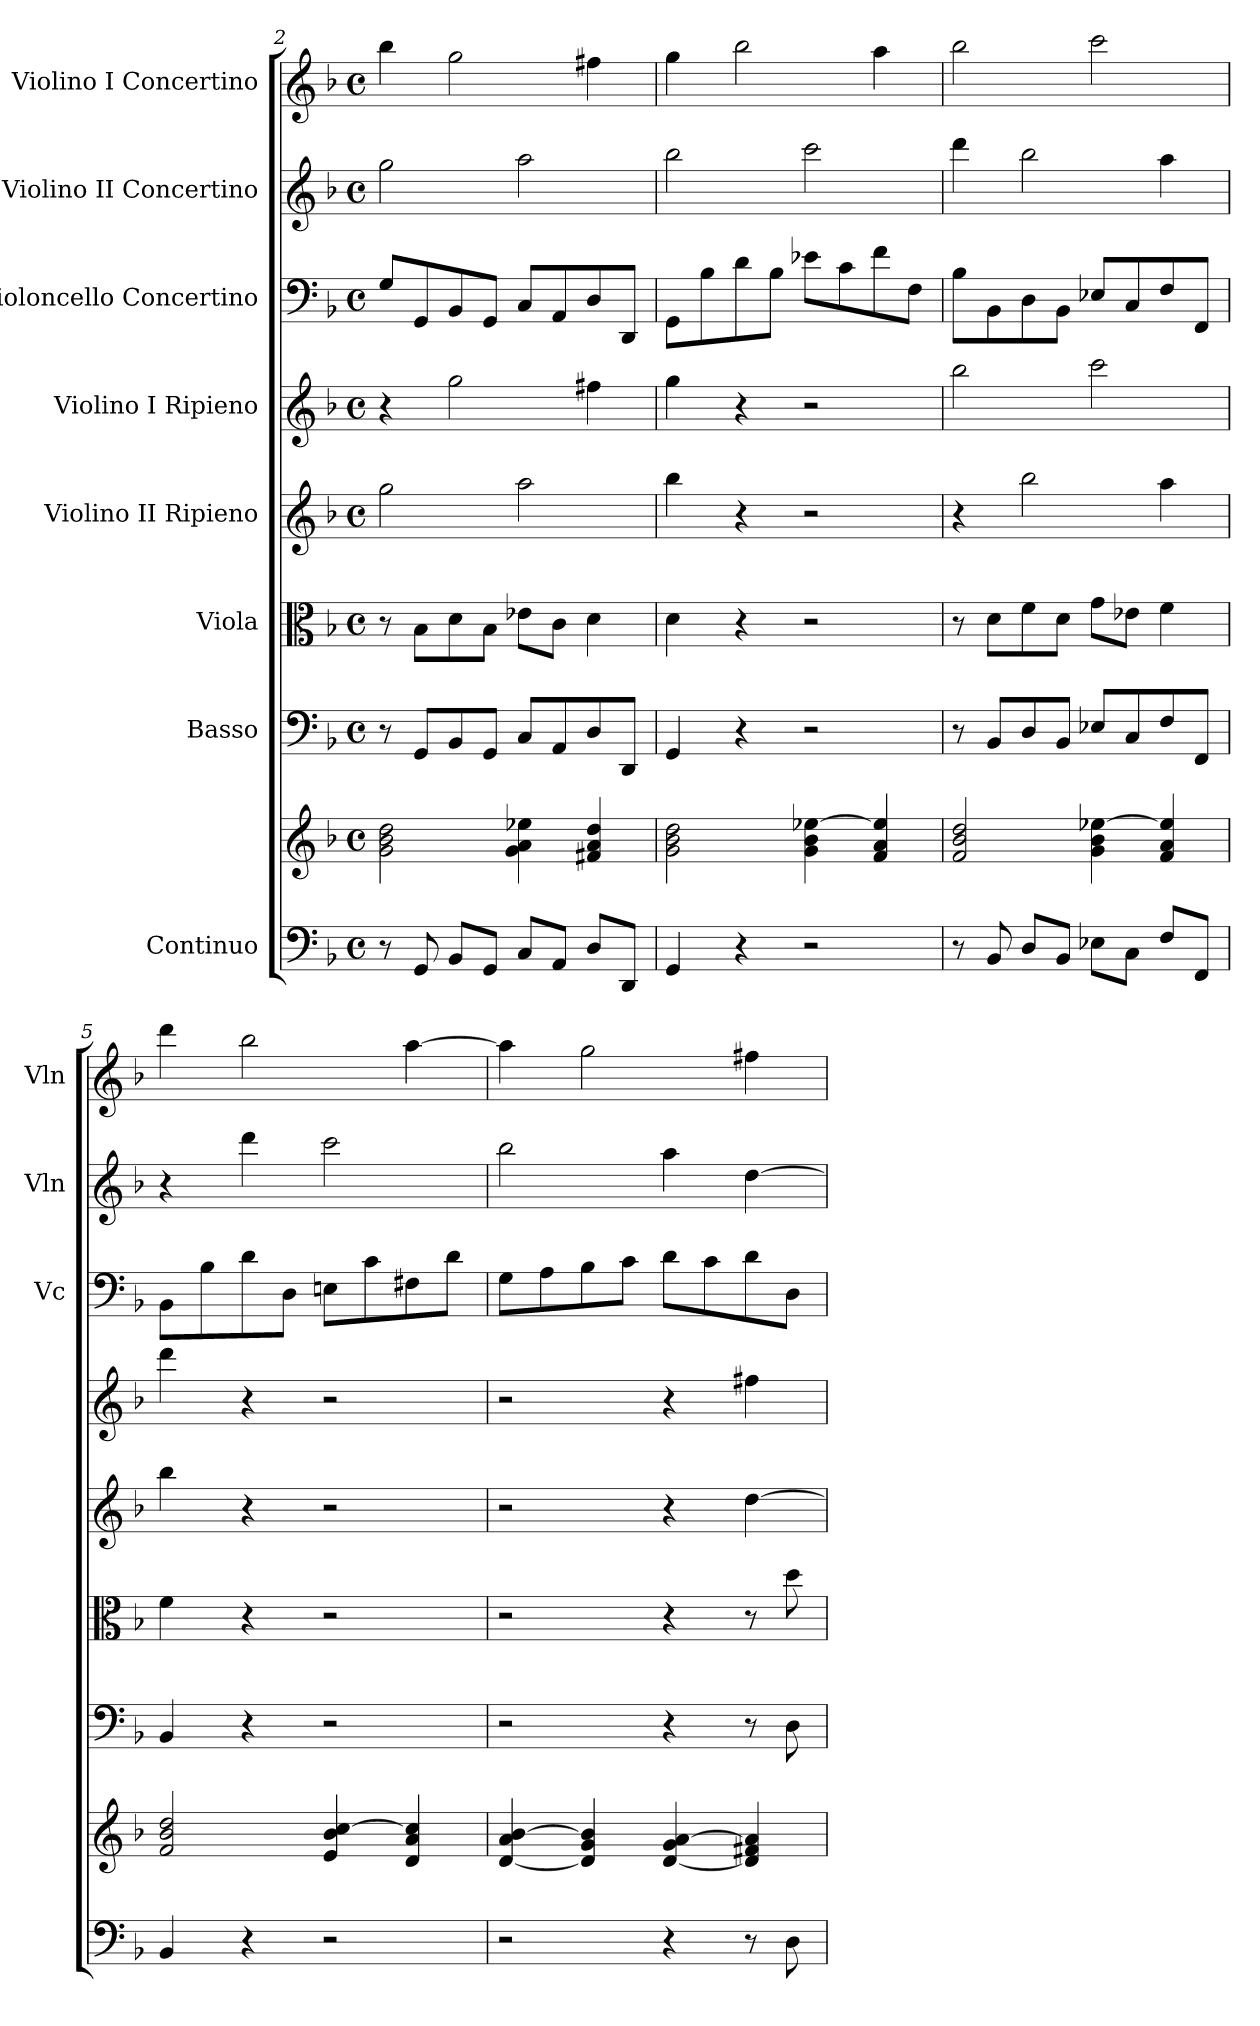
**kern	**kern	**kern	**kern	**kern	**kern	**kern	**kern	**kern
*part8	*part8	*part7	*part6	*part5	*part4	*part3	*part2	*part1
*staff9	*staff8	*staff7	*staff6	*staff5	*staff4	*staff3	*staff2	*staff1
*I"Continuo	*	*I"Basso	*I"Viola	*I"Violino II Ripieno	*I"Violino I Ripieno	*I"Violoncello Concertino	*I"Violino II Concertino	*I"Violino I Concertino
*	*	*	*	*	*	*I'Vc	*I'Vln	*I'Vln
*clefF4	*clefG2	*clefF4	*clefC3	*clefG2	*clefG2	*clefF4	*clefG2	*clefG2
*k[b-]	*k[b-]	*k[b-]	*k[b-]	*k[b-]	*k[b-]	*k[b-]	*k[b-]	*k[b-]
*M4/4	*M4/4	*M4/4	*M4/4	*M4/4	*M4/4	*M4/4	*M4/4	*M4/4
*met(c)	*met(c)	*met(c)	*met(c)	*met(c)	*met(c)	*met(c)	*met(c)	*met(c)
=2	=2	=2	=2	=2	=2	=2	=2	=2
8r	2g\ 2b-\ 2dd\	8r	8r	2gg\	4r	8G/L	2gg\	4bb-\
8GG/	.	8GG/L	8B-\L	.	.	8GG/	.	.
8BB-/L	.	8BB-/	8d\	.	2gg\	8BB-/	.	2gg\
8GG/J	.	8GG/J	8B-\J	.	.	8GG/J	.	.
8C/L	4g\ 4a\ 4ee-X\	8C/L	8e-X\L	2aa\	.	8C/L	2aa\	.
8AA/J	.	8AA/	8c\J	.	.	8AA/	.	.
8D/L	4f#X/ 4a/ 4dd/	8D/	4d\	.	4ff#X\	8D/	.	4ff#X\
8DD/J	.	8DD/J	.	.	.	8DD/J	.	.
=3	=3	=3	=3	=3	=3	=3	=3	=3
4GG/	2g\ 2b-\ 2dd\	4GG/	4d\	4bb-\	4gg\	8GG\L	2bb-\	4gg\
.	.	.	.	.	.	8B-\	.	.
4r	.	4r	4r	4r	4r	8d\	.	2bb-\
.	.	.	.	.	.	8B-\J	.	.
2r	4g\ 4b-\ [4ee-X\	2r	2r	2r	2r	8e-X\L	2ccc\	.
.	.	.	.	.	.	8c\	.	.
.	4f/ 4a/ 4ee-/]	.	.	.	.	8f\	.	4aa\
.	.	.	.	.	.	8F\J	.	.
=4	=4	=4	=4	=4	=4	=4	=4	=4
8r	2f/ 2b-/ 2dd/	8r	8r	4r	2bb-\	8B-\L	4ddd\	2bb-\
8BB-/	.	8BB-/L	8d\L	.	.	8BB-\	.	.
8D/L	.	8D/	8f\	2bb-\	.	8D\	2bb-\	.
8BB-/J	.	8BB-/J	8d\J	.	.	8BB-\J	.	.
8E-X\L	4g\ 4b-\ [4ee-X\	8E-X/L	8g\L	.	2ccc\	8E-X/L	.	2ccc\
8C\J	.	8C/	8e-X\J	.	.	8C/	.	.
8F/L	4f/ 4a/ 4ee-/]	8F/	4f\	4aa\	.	8F/	4aa\	.
8FF/J	.	8FF/J	.	.	.	8FF/J	.	.
=5	=5	=5	=5	=5	=5	=5	=5	=5
4BB-/	2f/ 2b-/ 2dd/	4BB-/	4f\	4bb-\	4ddd\	8BB-\L	4r	4ddd\
.	.	.	.	.	.	8B-\	.	.
4r	.	4r	4r	4r	4r	8d\	4ddd\	2bb-\
.	.	.	.	.	.	8D\J	.	.
2r	4e/ 4b-/ [4cc/	2r	2r	2r	2r	8En\L	2ccc\	.
.	.	.	.	.	.	8c\	.	.
.	4d/ 4a/ 4cc/]	.	.	.	.	8F#X\	.	[4aa\
.	.	.	.	.	.	8d\J	.	.
=6	=6	=6	=6	=6	=6	=6	=6	=6
2r	[4d/ 4a/ [4b-/	2r	2r	2r	2r	8G\L	2bb-\	4aa\]
.	.	.	.	.	.	8A\	.	.
.	4d/] 4g/ 4b-/]	.	.	.	.	8B-\	.	2gg\
.	.	.	.	.	.	8c\J	.	.
4r	[4d/ 4g/ [4a/	4r	4r	4r	4r	8d\L	4aa\	.
.	.	.	.	.	.	8c\	.	.
8r	4d/] 4f#X/ 4a/]	8r	8r	[4dd\	4ff#X\	8d\	[4dd\	4ff#X\
8D\	.	8D\	8dd\	.	.	8D\J	.	.
=	=	=	=	=	=	=	=	=
*-	*-	*-	*-	*-	*-	*-	*-	*-
